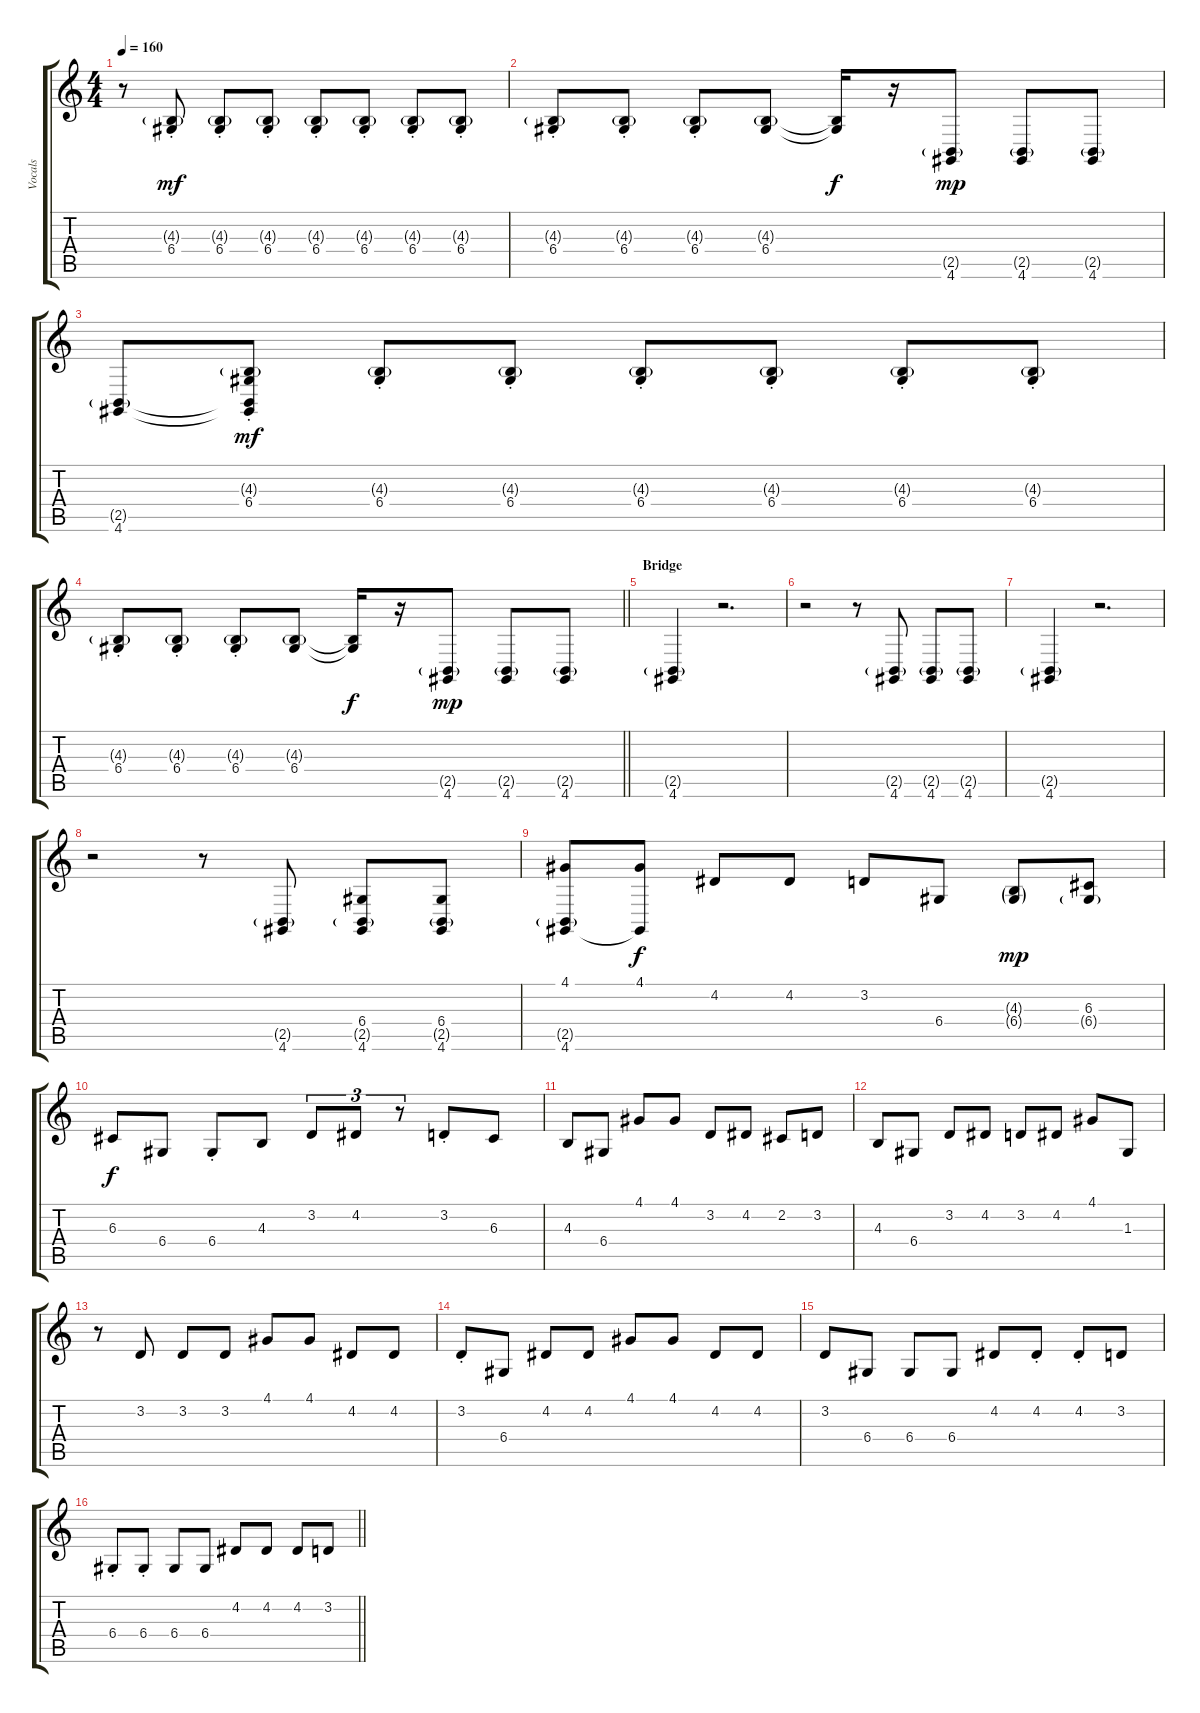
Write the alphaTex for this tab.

\track ("Vocals" "Vocals") {instrument bassoon}
\staff {score tabs}
\tuning (E4 B3 G3 D3 A2 E2) {hide}
\ts (4 4)
\tempo 160
\clef g2
\ks c
r.8{dy mf} (4.3{g st} 6.4{st}).8 (4.3{g st} 6.4{st}).8 (4.3{g st} 6.4{st}).8 (4.3{g st} 6.4{st}).8 (4.3{g st} 6.4{st}).8 (4.3{g st} 6.4).8 (4.3{g st} 6.4{st}).8 |
(4.3{g st} 6.4{st}).8 (4.3{g st} 6.4{st}).8 (4.3{g st} 6.4{st}).8 (4.3{g} 6.4).8 (4.3{t} 6.4{t}).16{dy f} r.16 (2.5{g} 4.6).8{dy mp} (2.5{g} 4.6).8 (2.5{g} 4.6).8 |
(2.5{g} 4.6).8 (4.3{g st} 6.4{st} 2.5{t} 4.6{t}).8{dy mf} (4.3{g st} 6.4{st}).8 (4.3{g st} 6.4{st}).8 (4.3{g st} 6.4{st}).8 (4.3{g st} 6.4{st}).8 (4.3{g st} 6.4).8 (4.3{g st} 6.4{st}).8 |
\barLineRight lightlight
(4.3{g st} 6.4{st}).8 (4.3{g st} 6.4{st}).8 (4.3{g st} 6.4{st}).8 (4.3{g} 6.4).8 (4.3{t} 6.4{t}).16{dy f} r.16 (2.5{g} 4.6).8{dy mp} (2.5{g} 4.6).8 (2.5{g} 4.6).8 |
\section ("" "Bridge")
(2.5{g} 4.6).4 r.2{d} |
r.2 r.8 (2.5{g} 4.6).8 (2.5{g} 4.6).8 (2.5{g} 4.6).8 |
(2.5{g} 4.6).4 r.2{d} |
r.2 r.8 (2.5{g} 4.6).8 (6.4 2.5{g} 4.6).8 (6.4 2.5{g} 4.6).8 |
(4.1 2.5{g} 4.6).8 (4.1 4.6{t}).8{dy f} 4.2.8 4.2.8 3.2.8 6.4.8 (4.3{g} 6.4{g}).8{dy mp} (6.3 6.4{g}).8 |
6.3.8{dy f} 6.4.8 6.4{st}.8 4.3.8 3.2.8{tu (3 2)} 4.2.8{tu (3 2)} r.8{tu (3 2)} 3.2{st}.8 6.3.8 |
4.3.8 6.4.8 4.1.8 4.1.8 3.2.8 4.2.8 2.2.8 3.2.8 |
4.3.8 6.4.8 3.2.8 4.2.8 3.2.8 4.2.8 4.1.8 1.3.8 |
r.8 3.2.8 3.2.8 3.2.8 4.1.8 4.1.8 4.2.8 4.2.8 |
3.2{st}.8 6.4.8 4.2.8 4.2.8 4.1.8 4.1.8 4.2.8 4.2.8 |
3.2.8 6.4.8 6.4.8 6.4.8 4.2.8 4.2{st}.8 4.2{st}.8 3.2.8 |
\barLineRight lightlight
6.4{st}.8 6.4{st}.8 6.4.8 6.4.8 4.2.8 4.2.8 4.2.8 3.2.8
